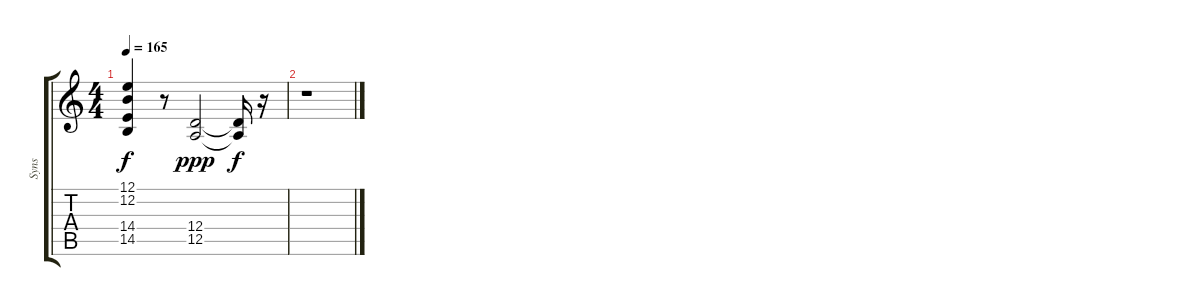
\track ("Syns" "Syns") {instrument lead2sawtooth}
\staff {score tabs}
\tuning (E4 B3 G3 D3 A2 E2) {hide}
\ts (4 4)
\tempo 165
\clef g2
\ks c
(12.1{t} 12.2{t} 14.4{t} 14.5{t}).4{dy f} r.8 (12.4 12.5).2{dy ppp} (12.4{t} 12.5{t}).16{dy f} r.16 |
r.1
